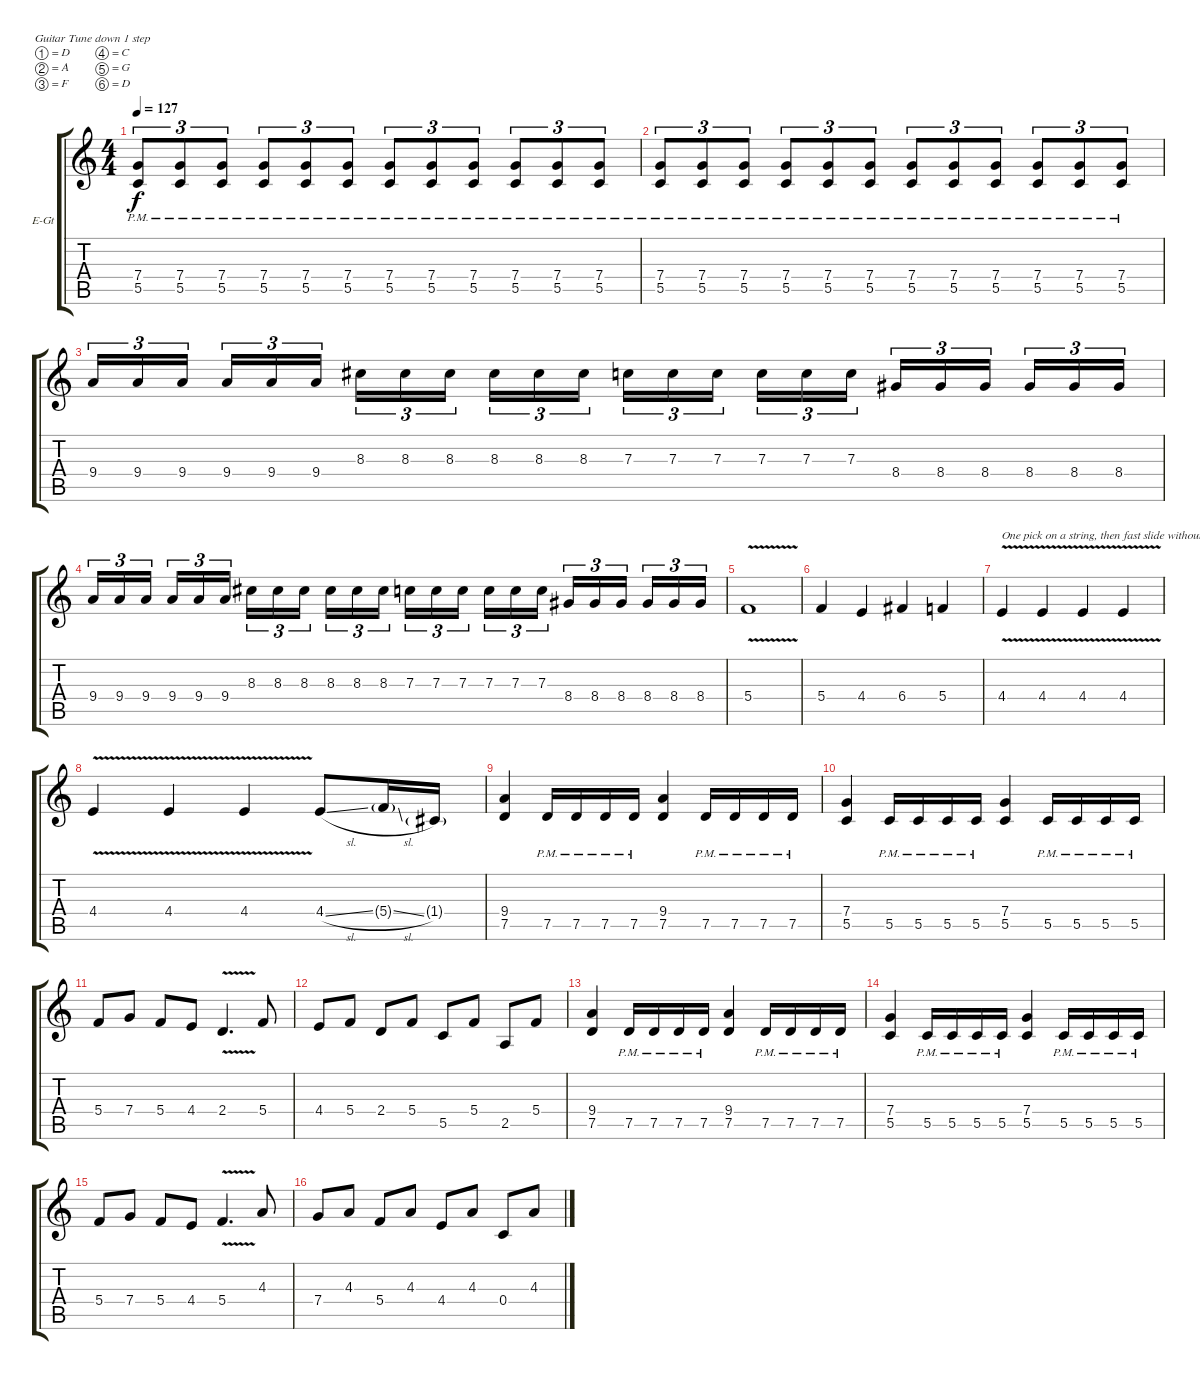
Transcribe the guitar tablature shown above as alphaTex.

\bracketExtendMode groupsimilarinstruments
\firstSystemTrackNameOrientation horizontal
\otherSystemsTrackNameOrientation horizontal
\track ("Solo guitar" "E-Gt") {instrument distortionguitar}
\staff {score tabs}
\tuning (D4 A3 F3 C3 G2 D2)
\ts (4 4)
\tempo 127
\clef g2
\ks c
(7.4{pm} 5.5{pm}).8{tu (3 2) dy f} (7.4{pm} 5.5{pm}).8{tu (3 2)} (7.4{pm} 5.5{pm}).8{tu (3 2)} (7.4{pm} 5.5{pm}).8{tu (3 2)} (7.4{pm} 5.5{pm}).8{tu (3 2)} (7.4{pm} 5.5{pm}).8{tu (3 2)} (7.4{pm} 5.5{pm}).8{tu (3 2)} (7.4{pm} 5.5{pm}).8{tu (3 2)} (7.4{pm} 5.5{pm}).8{tu (3 2)} (7.4{pm} 5.5{pm}).8{tu (3 2)} (7.4{pm} 5.5{pm}).8{tu (3 2)} (7.4{pm} 5.5{pm}).8{tu (3 2)} |
(7.4{pm} 5.5{pm}).8{tu (3 2)} (7.4{pm} 5.5{pm}).8{tu (3 2)} (7.4{pm} 5.5{pm}).8{tu (3 2)} (7.4{pm} 5.5{pm}).8{tu (3 2)} (7.4{pm} 5.5{pm}).8{tu (3 2)} (7.4{pm} 5.5{pm}).8{tu (3 2)} (7.4{pm} 5.5{pm}).8{tu (3 2)} (7.4{pm} 5.5{pm}).8{tu (3 2)} (7.4{pm} 5.5{pm}).8{tu (3 2)} (7.4{pm} 5.5{pm}).8{tu (3 2)} (7.4{pm} 5.5{pm}).8{tu (3 2)} (7.4{pm} 5.5{pm}).8{tu (3 2)} |
9.4.16{tu (3 2)} 9.4.16{tu (3 2)} 9.4.16{tu (3 2)} 9.4.16{tu (3 2)} 9.4.16{tu (3 2)} 9.4.16{tu (3 2)} 8.3.16{tu (3 2)} 8.3.16{tu (3 2)} 8.3.16{tu (3 2)} 8.3.16{tu (3 2)} 8.3.16{tu (3 2)} 8.3.16{tu (3 2)} 7.3.16{tu (3 2)} 7.3.16{tu (3 2)} 7.3.16{tu (3 2)} 7.3.16{tu (3 2)} 7.3.16{tu (3 2)} 7.3.16{tu (3 2)} 8.4.16{tu (3 2)} 8.4.16{tu (3 2)} 8.4.16{tu (3 2)} 8.4.16{tu (3 2)} 8.4.16{tu (3 2)} 8.4.16{tu (3 2)} |
9.4.16{tu (3 2)} 9.4.16{tu (3 2)} 9.4.16{tu (3 2)} 9.4.16{tu (3 2)} 9.4.16{tu (3 2)} 9.4.16{tu (3 2)} 8.3.16{tu (3 2)} 8.3.16{tu (3 2)} 8.3.16{tu (3 2)} 8.3.16{tu (3 2)} 8.3.16{tu (3 2)} 8.3.16{tu (3 2)} 7.3.16{tu (3 2)} 7.3.16{tu (3 2)} 7.3.16{tu (3 2)} 7.3.16{tu (3 2)} 7.3.16{tu (3 2)} 7.3.16{tu (3 2)} 8.4.16{tu (3 2)} 8.4.16{tu (3 2)} 8.4.16{tu (3 2)} 8.4.16{tu (3 2)} 8.4.16{tu (3 2)} 8.4.16{tu (3 2)} |
5.4{v}.1 |
5.4.4 4.4.4 6.4.4 5.4.4 |
4.4{v}.4{txt "One pick on a string, then fast slide without picking to 5 fret and to 1 fret without picking too (on eight picking)"} 4.4{v}.4 4.4{v}.4 4.4{v}.4 |
4.4{v}.4 4.4{v}.4 4.4{v}.4 4.4{sl}.8 5.4{sl g}.16 1.4{g}.16 |
(9.4 7.5).4 7.5{pm}.16 7.5{pm}.16 7.5{pm}.16 7.5{pm}.16 (9.4 7.5).4 7.5{pm}.16 7.5{pm}.16 7.5{pm}.16 7.5{pm}.16 |
(7.4 5.5).4 5.5{pm}.16 5.5{pm}.16 5.5{pm}.16 5.5{pm}.16 (7.4 5.5).4 5.5{pm}.16 5.5{pm}.16 5.5{pm}.16 5.5{pm}.16 |
5.4.8 7.4.8 5.4.8 4.4.8 2.4{v}.4{d} 5.4.8 |
4.4.8 5.4.8 2.4.8 5.4.8 5.5.8 5.4.8 2.5.8 5.4.8 |
(9.4 7.5).4 7.5{pm}.16 7.5{pm}.16 7.5{pm}.16 7.5{pm}.16 (9.4 7.5).4 7.5{pm}.16 7.5{pm}.16 7.5{pm}.16 7.5{pm}.16 |
(7.4 5.5).4 5.5{pm}.16 5.5{pm}.16 5.5{pm}.16 5.5{pm}.16 (7.4 5.5).4 5.5{pm}.16 5.5{pm}.16 5.5{pm}.16 5.5{pm}.16 |
5.4.8 7.4.8 5.4.8 4.4.8 5.4{v}.4{d} 4.3.8 |
7.4.8 4.3.8 5.4.8 4.3.8 4.4.8 4.3.8 0.4.8 4.3.8
